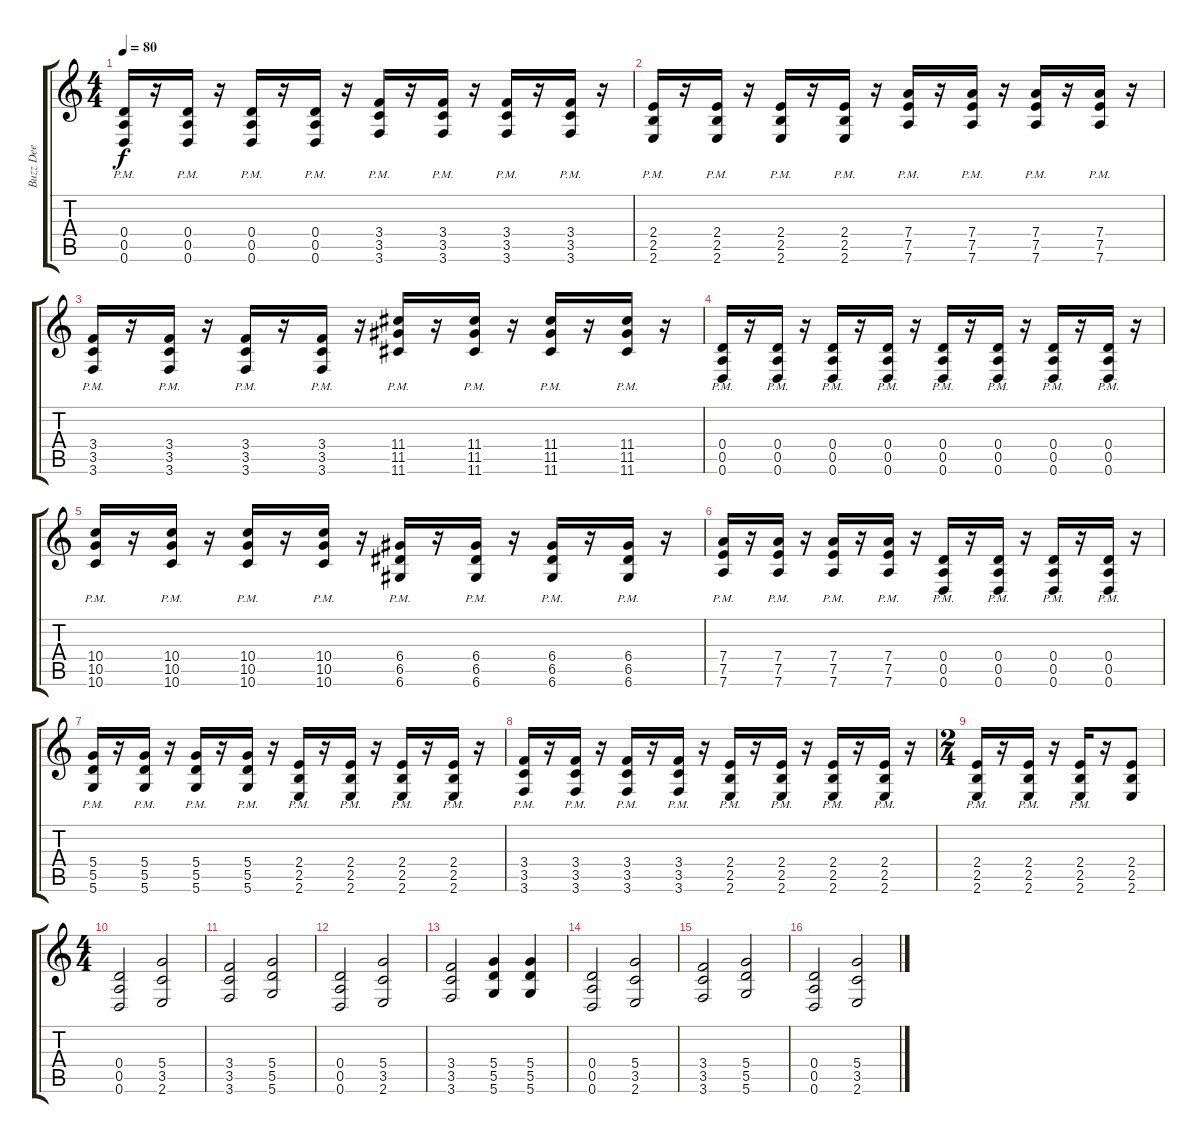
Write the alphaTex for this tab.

\track ("Buzz Dee" "Buzz Dee") {instrument distortionguitar}
\staff {score tabs}
\tuning (E4 B3 G3 D3 A2 D2) {hide}
\ts (4 4)
\tempo 80
\clef g2
\ks c
(0.4{pm} 0.5{pm} 0.6{pm}).16{dy f} r.16 (0.4{pm} 0.5{pm} 0.6{pm}).16 r.16 (0.4{pm} 0.5{pm} 0.6{pm}).16 r.16 (0.4{pm} 0.5{pm} 0.6{pm}).16 r.16 (3.4{pm} 3.5{pm} 3.6{pm}).16 r.16 (3.4{pm} 3.5{pm} 3.6{pm}).16 r.16 (3.4{pm} 3.5{pm} 3.6{pm}).16 r.16 (3.4{pm} 3.5{pm} 3.6{pm}).16 r.16 |
(2.4{pm} 2.5{pm} 2.6{pm}).16 r.16 (2.4{pm} 2.5{pm} 2.6{pm}).16 r.16 (2.4{pm} 2.5{pm} 2.6{pm}).16 r.16 (2.4{pm} 2.5{pm} 2.6{pm}).16 r.16 (7.4{pm} 7.5{pm} 7.6{pm}).16 r.16 (7.4{pm} 7.5{pm} 7.6{pm}).16 r.16 (7.4{pm} 7.5{pm} 7.6{pm}).16 r.16 (7.4{pm} 7.5{pm} 7.6{pm}).16 r.16 |
(3.4{pm} 3.5{pm} 3.6{pm}).16 r.16 (3.4{pm} 3.5{pm} 3.6{pm}).16 r.16 (3.4{pm} 3.5{pm} 3.6{pm}).16 r.16 (3.4{pm} 3.5{pm} 3.6{pm}).16 r.16 (11.4{pm} 11.5{pm} 11.6{pm}).16 r.16 (11.4{pm} 11.5{pm} 11.6{pm}).16 r.16 (11.4{pm} 11.5{pm} 11.6{pm}).16 r.16 (11.4{pm} 11.5{pm} 11.6{pm}).16 r.16 |
(0.4{pm} 0.5{pm} 0.6{pm}).16 r.16 (0.4{pm} 0.5{pm} 0.6{pm}).16 r.16 (0.4{pm} 0.5{pm} 0.6{pm}).16 r.16 (0.4{pm} 0.5{pm} 0.6{pm}).16 r.16 (0.4{pm} 0.5{pm} 0.6{pm}).16 r.16 (0.4{pm} 0.5{pm} 0.6{pm}).16 r.16 (0.4{pm} 0.5{pm} 0.6{pm}).16 r.16 (0.4{pm} 0.5{pm} 0.6{pm}).16 r.16 |
(10.4{pm} 10.5{pm} 10.6{pm}).16 r.16 (10.4{pm} 10.5{pm} 10.6{pm}).16 r.16 (10.4{pm} 10.5{pm} 10.6{pm}).16 r.16 (10.4{pm} 10.5{pm} 10.6{pm}).16 r.16 (6.4{pm} 6.5{pm} 6.6{pm}).16 r.16 (6.4{pm} 6.5{pm} 6.6{pm}).16 r.16 (6.4{pm} 6.5{pm} 6.6{pm}).16 r.16 (6.4{pm} 6.5{pm} 6.6{pm}).16 r.16 |
(7.4{pm} 7.5{pm} 7.6{pm}).16 r.16 (7.4{pm} 7.5{pm} 7.6{pm}).16 r.16 (7.4{pm} 7.5{pm} 7.6{pm}).16 r.16 (7.4{pm} 7.5{pm} 7.6{pm}).16 r.16 (0.4{pm} 0.5{pm} 0.6{pm}).16 r.16 (0.4{pm} 0.5{pm} 0.6{pm}).16 r.16 (0.4{pm} 0.5{pm} 0.6{pm}).16 r.16 (0.4{pm} 0.5{pm} 0.6{pm}).16 r.16 |
(5.4{pm} 5.5{pm} 5.6{pm}).16 r.16 (5.4{pm} 5.5{pm} 5.6{pm}).16 r.16 (5.4{pm} 5.5{pm} 5.6{pm}).16 r.16 (5.4{pm} 5.5{pm} 5.6{pm}).16 r.16 (2.4{pm} 2.5{pm} 2.6{pm}).16 r.16 (2.4{pm} 2.5{pm} 2.6{pm}).16 r.16 (2.4{pm} 2.5{pm} 2.6{pm}).16 r.16 (2.4{pm} 2.5{pm} 2.6{pm}).16 r.16 |
(3.4{pm} 3.5{pm} 3.6{pm}).16 r.16 (3.4{pm} 3.5{pm} 3.6{pm}).16 r.16 (3.4{pm} 3.5{pm} 3.6{pm}).16 r.16 (3.4{pm} 3.5{pm} 3.6{pm}).16 r.16 (2.4{pm} 2.5 2.6).16 r.16 (2.4{pm} 2.5 2.6).16 r.16 (2.4{pm} 2.5 2.6).16 r.16 (2.4{pm} 2.5 2.6).16 r.16 |
\ts (2 4)
(2.4{pm} 2.5{pm} 2.6{pm}).16 r.16 (2.4{pm} 2.5{pm} 2.6{pm}).16 r.16 (2.4{pm} 2.5{pm} 2.6{pm}).16 r.16 (2.4 2.5 2.6).8 |
\ts (4 4)
(0.4 0.5 0.6).2 (5.4 3.5 2.6).2 |
(3.4 3.5 3.6).2 (5.4 5.5 5.6).2 |
(0.4 0.5 0.6).2 (5.4 3.5 2.6).2 |
(3.4 3.5 3.6).2 (5.4 5.5 5.6).4 (5.4 5.5 5.6).4 |
(0.4 0.5 0.6).2 (5.4 3.5 2.6).2 |
(3.4 3.5 3.6).2 (5.4 5.5 5.6).2 |
(0.4 0.5 0.6).2 (5.4 3.5 2.6).2
